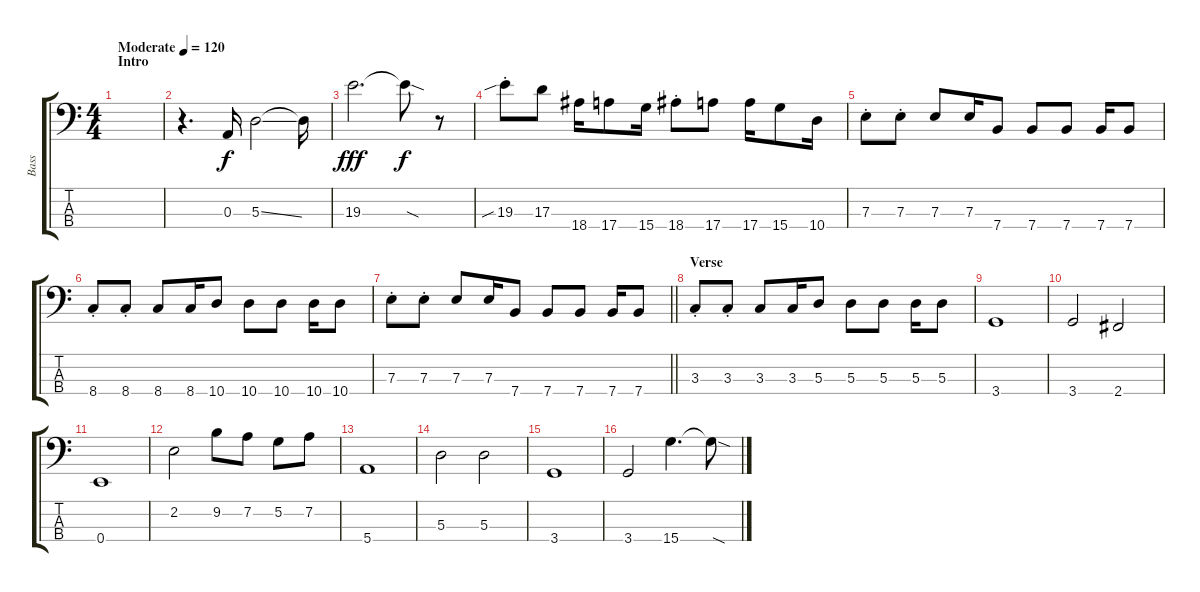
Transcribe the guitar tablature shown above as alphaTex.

\track ("Bass" "Bass") {instrument electricbassfinger}
\staff {score tabs}
\tuning (G2 D2 A1 E1) {hide}
\ts (4 4)
\section ("" "Intro")
\tempo (120 "Moderate")
\clef f4
\ks c
|
r.4{d} 0.3.16 5.3{ss}.2 5.3{t}.16 |
19.3.2{d dy fff} 19.3{sod t}.8{dy f} r.8 |
19.3{sib st}.8 17.3.8 18.4.16 17.4.8 15.4.16 18.4{st}.8 17.4.8 17.4.16 15.4.8 10.4.16 |
7.3{st}.8 7.3{st}.8 7.3.8 7.3.16 7.4.8 7.4.8 7.4.8 7.4.16 7.4.8 |
8.4{st}.8 8.4{st}.8 8.4.8 8.4.16 10.4.8 10.4.8 10.4.8 10.4.16 10.4.8 |
\barLineRight lightlight
7.3{st}.8 7.3{st}.8 7.3.8 7.3.16 7.4.8 7.4.8 7.4.8 7.4.16 7.4.8 |
\section ("" "Verse")
3.3{st}.8 3.3{st}.8 3.3.8 3.3.16 5.3.8 5.3.8 5.3.8 5.3.16 5.3.8 |
3.4.1 |
3.4.2 2.4.2 |
0.4.1 |
2.2.2 9.2.8 7.2.8 5.2.8 7.2.8 |
5.4.1 |
5.3.2 5.3.2 |
3.4.1 |
3.4.2 15.4.4{d} 15.4{sod t}.8
